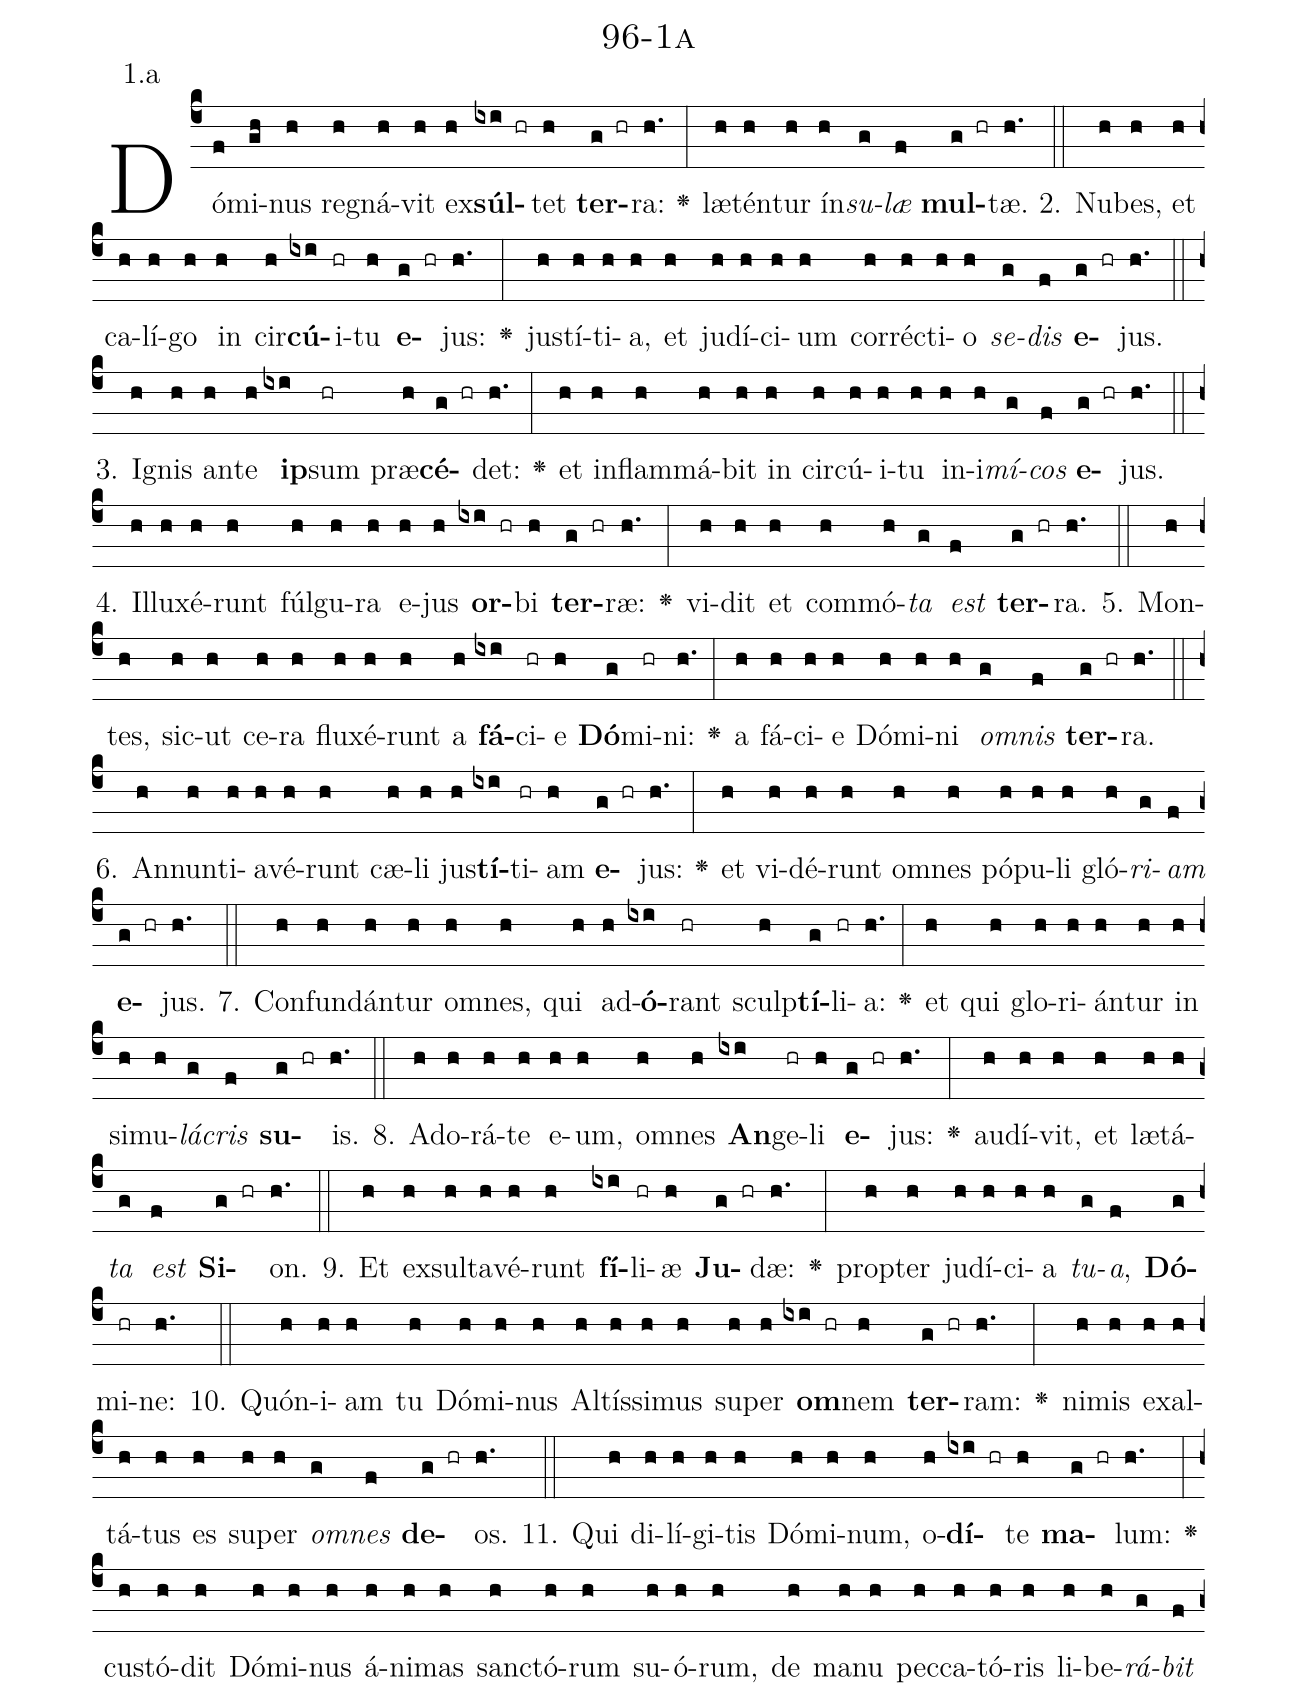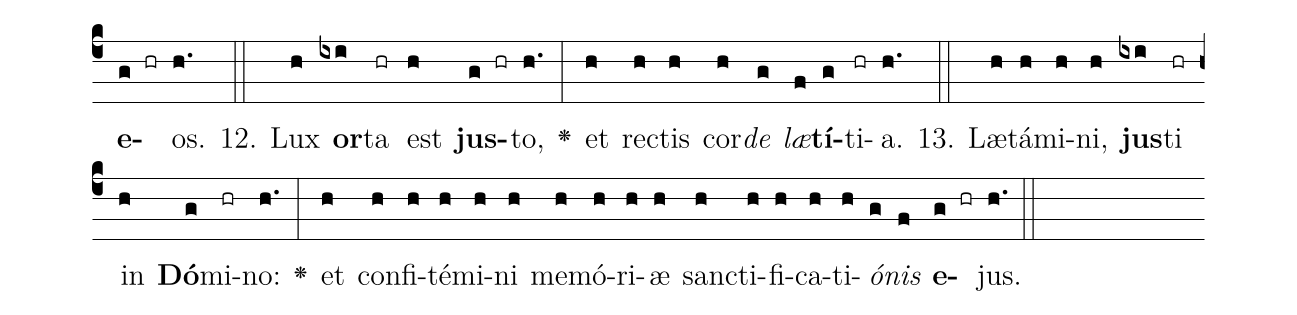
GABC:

name: 96-1a;
annotation: 1.a;
%%
(c4)Dó(f)mi(gh)nus(h) re(h)gná(h)vit(h) ex(h)<b>súl</b>(ixi hr)tet(h) <b>ter</b>(g hr)ra:(h.) <v>\greheightstar</v>(:) læ(h)tén(h)tur(h) ín(h)<i>su</i>(g)<i>læ</i>(f) <b>mul</b>(g hr)tæ.(h.) (::)
2. Nu(h)bes,(h) et(h) ca(h)lí(h)go(h) in(h) cir(h)<b>cú</b>(ixi)i(hr)tu(h) <b>e</b>(g hr)jus:(h.) <v>\greheightstar</v>(:) jus(h)tí(h)ti(h)a,(h) et(h) ju(h)dí(h)ci(h)um(h) cor(h)réc(h)ti(h)o(h) <i>se</i>(g)<i>dis</i>(f) <b>e</b>(g hr)jus.(h.) (::)
3. I(h)gnis(h) an(h)te(h) <b>ip</b>(ixi)sum(hr) præ(h)<b>cé</b>(g hr)det:(h.) <v>\greheightstar</v>(:) et(h) in(h)flam(h)má(h)bit(h) in(h) cir(h)cú(h)i(h)tu(h) in(h)i(h)<i>mí</i>(g)<i>cos</i>(f) <b>e</b>(g hr)jus.(h.) (::)
4. Il(h)lu(h)xé(h)runt(h) fúl(h)gu(h)ra(h) e(h)jus(h) <b>or</b>(ixi hr)bi(h) <b>ter</b>(g hr)ræ:(h.) <v>\greheightstar</v>(:) vi(h)dit(h) et(h) com(h)mó(h)<i>ta</i>(g) <i>est</i>(f) <b>ter</b>(g hr)ra.(h.) (::)
5. Mon(h)tes,(h) sic(h)ut(h) ce(h)ra(h) flu(h)xé(h)runt(h) a(h) <b>fá</b>(ixi)ci(hr)e(h) <b>Dó</b>(g)mi(hr)ni:(h.) <v>\greheightstar</v>(:) a(h) fá(h)ci(h)e(h) Dó(h)mi(h)ni(h) <i>om</i>(g)<i>nis</i>(f) <b>ter</b>(g hr)ra.(h.) (::)
6. An(h)nun(h)ti(h)a(h)vé(h)runt(h) cæ(h)li(h) jus(h)<b>tí</b>(ixi)ti(hr)am(h) <b>e</b>(g hr)jus:(h.) <v>\greheightstar</v>(:) et(h) vi(h)dé(h)runt(h) om(h)nes(h) pó(h)pu(h)li(h) gló(h)<i>ri</i>(g)<i>am</i>(f) <b>e</b>(g hr)jus.(h.) (::)
7. Con(h)fun(h)dán(h)tur(h) om(h)nes,(h) qui(h) ad(h)<b>ó</b>(ixi)rant(hr) sculp(h)<b>tí</b>(g)li(hr)a:(h.) <v>\greheightstar</v>(:) et(h) qui(h) glo(h)ri(h)án(h)tur(h) in(h) si(h)mu(h)<i>lá</i>(g)<i>cris</i>(f) <b>su</b>(g hr)is.(h.) (::)
8. Ad(h)o(h)rá(h)te(h) e(h)um,(h) om(h)nes(h) <b>An</b>(ixi)ge(hr)li(h) <b>e</b>(g hr)jus:(h.) <v>\greheightstar</v>(:) au(h)dí(h)vit,(h) et(h) læ(h)tá(h)<i>ta</i>(g) <i>est</i>(f) <b>Si</b>(g hr)on.(h.) (::)
9. Et(h) ex(h)sul(h)ta(h)vé(h)runt(h) <b>fí</b>(ixi)li(hr)æ(h) <b>Ju</b>(g hr)dæ:(h.) <v>\greheightstar</v>(:) prop(h)ter(h) ju(h)dí(h)ci(h)a(h) <i>tu</i>(g)<i>a</i>,(f) <b>Dó</b>(g)mi(hr)ne:(h.) (::)
10. Quón(h)i(h)am(h) tu(h) Dó(h)mi(h)nus(h) Al(h)tís(h)si(h)mus(h) su(h)per(h) <b>om</b>(ixi hr)nem(h) <b>ter</b>(g hr)ram:(h.) <v>\greheightstar</v>(:) ni(h)mis(h) ex(h)al(h)tá(h)tus(h) es(h) su(h)per(h) <i>om</i>(g)<i>nes</i>(f) <b>de</b>(g hr)os.(h.) (::)
11. Qui(h) di(h)lí(h)gi(h)tis(h) Dó(h)mi(h)num,(h) o(h)<b>dí</b>(ixi hr)te(h) <b>ma</b>(g hr)lum:(h.) <v>\greheightstar</v>(:) cus(h)tó(h)dit(h) Dó(h)mi(h)nus(h) á(h)ni(h)mas(h) sanc(h)tó(h)rum(h) su(h)ó(h)rum,(h) de(h) ma(h)nu(h) pec(h)ca(h)tó(h)ris(h) li(h)be(h)<i>rá</i>(g)<i>bit</i>(f) <b>e</b>(g hr)os.(h.) (::)
12. Lux(h) <b>or</b>(ixi)ta(hr) est(h) <b>jus</b>(g hr)to,(h.) <v>\greheightstar</v>(:) et(h) rec(h)tis(h) cor(h)<i>de</i>(g) <i>læ</i>(f)<b>tí</b>(g)ti(hr)a.(h.) (::)
13. Læ(h)tá(h)mi(h)ni,(h) <b>jus</b>(ixi)ti(hr) in(h) <b>Dó</b>(g)mi(hr)no:(h.) <v>\greheightstar</v>(:) et(h) con(h)fi(h)té(h)mi(h)ni(h) me(h)mó(h)ri(h)æ(h) sanc(h)ti(h)fi(h)ca(h)ti(h)<i>ó</i>(g)<i>nis</i>(f) <b>e</b>(g hr)jus.(h.) (::)
